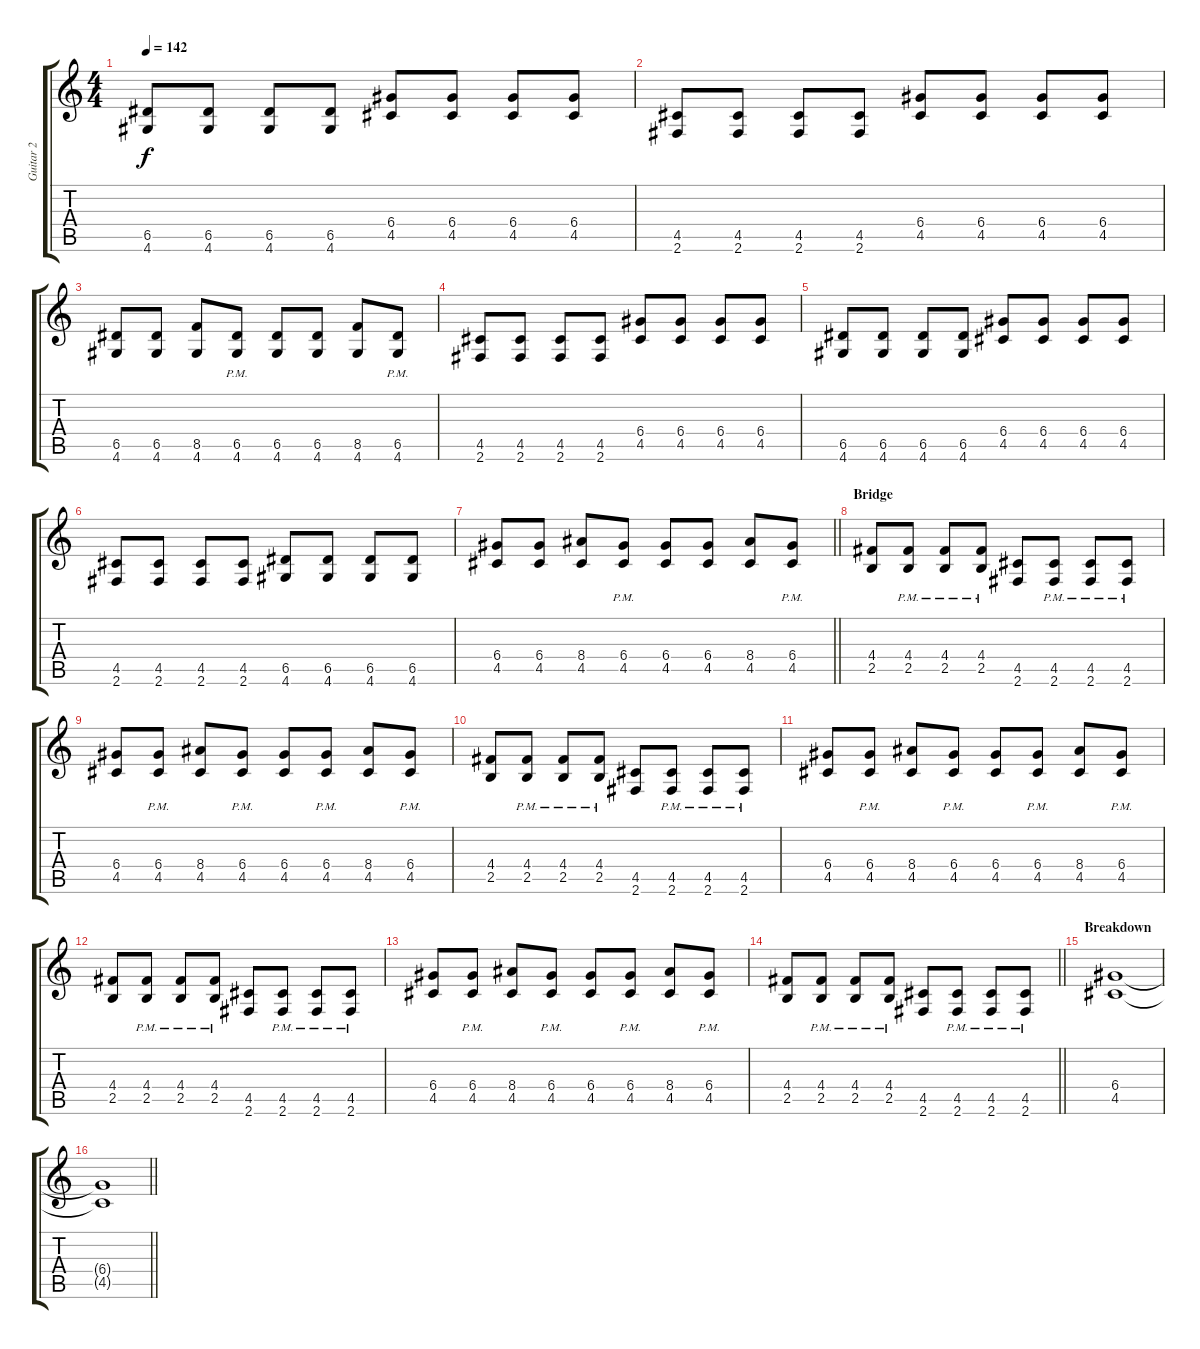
\track ("Guitar 2" "Guitar 2") {instrument distortionguitar}
\staff {score tabs}
\tuning (E4 B3 G3 D3 A2 E2) {hide}
\ts (4 4)
\tempo 142
\clef g2
\ks c
(6.5 4.6).8{dy f} (6.5 4.6).8 (6.5 4.6).8 (6.5 4.6).8 (6.4 4.5).8 (6.4 4.5).8 (6.4 4.5).8 (6.4 4.5).8 |
(4.5 2.6).8 (4.5 2.6).8 (4.5 2.6).8 (4.5 2.6).8 (6.4 4.5).8 (6.4 4.5).8 (6.4 4.5).8 (6.4 4.5).8 |
(6.5 4.6).8 (6.5 4.6).8 (8.5 4.6).8 (6.5{pm} 4.6{pm}).8 (6.5 4.6).8 (6.5 4.6).8 (8.5 4.6).8 (6.5{pm} 4.6{pm}).8 |
(4.5 2.6).8 (4.5 2.6).8 (4.5 2.6).8 (4.5 2.6).8 (6.4 4.5).8 (6.4 4.5).8 (6.4 4.5).8 (6.4 4.5).8 |
(6.5 4.6).8 (6.5 4.6).8 (6.5 4.6).8 (6.5 4.6).8 (6.4 4.5).8 (6.4 4.5).8 (6.4 4.5).8 (6.4 4.5).8 |
(4.5 2.6).8 (4.5 2.6).8 (4.5 2.6).8 (4.5 2.6).8 (6.5 4.6).8 (6.5 4.6).8 (6.5 4.6).8 (6.5 4.6).8 |
\barLineRight lightlight
(6.4 4.5).8 (6.4 4.5).8 (8.4 4.5).8 (6.4{pm} 4.5{pm}).8 (6.4 4.5).8 (6.4 4.5).8 (8.4 4.5).8 (6.4{pm} 4.5{pm}).8 |
\section ("" "Bridge")
(4.4 2.5).8 (4.4{pm} 2.5{pm}).8 (4.4{pm} 2.5{pm}).8 (4.4{pm} 2.5{pm}).8 (4.5 2.6).8 (4.5{pm} 2.6{pm}).8 (4.5{pm} 2.6{pm}).8 (4.5{pm} 2.6{pm}).8 |
(6.4 4.5).8 (6.4{pm} 4.5{pm}).8 (8.4 4.5).8 (6.4{pm} 4.5{pm}).8 (6.4 4.5).8 (6.4{pm} 4.5{pm}).8 (8.4 4.5).8 (6.4{pm} 4.5{pm}).8 |
(4.4 2.5).8 (4.4{pm} 2.5{pm}).8 (4.4{pm} 2.5{pm}).8 (4.4{pm} 2.5{pm}).8 (4.5 2.6).8 (4.5{pm} 2.6{pm}).8 (4.5{pm} 2.6{pm}).8 (4.5{pm} 2.6{pm}).8 |
(6.4 4.5).8 (6.4{pm} 4.5{pm}).8 (8.4 4.5).8 (6.4{pm} 4.5{pm}).8 (6.4 4.5).8 (6.4{pm} 4.5{pm}).8 (8.4 4.5).8 (6.4{pm} 4.5{pm}).8 |
(4.4 2.5).8 (4.4{pm} 2.5{pm}).8 (4.4{pm} 2.5{pm}).8 (4.4{pm} 2.5{pm}).8 (4.5 2.6).8 (4.5{pm} 2.6{pm}).8 (4.5{pm} 2.6{pm}).8 (4.5{pm} 2.6{pm}).8 |
(6.4 4.5).8 (6.4{pm} 4.5{pm}).8 (8.4 4.5).8 (6.4{pm} 4.5{pm}).8 (6.4 4.5).8 (6.4{pm} 4.5{pm}).8 (8.4 4.5).8 (6.4{pm} 4.5{pm}).8 |
\barLineRight lightlight
(4.4 2.5).8 (4.4{pm} 2.5{pm}).8 (4.4{pm} 2.5{pm}).8 (4.4{pm} 2.5{pm}).8 (4.5 2.6).8 (4.5{pm} 2.6{pm}).8 (4.5{pm} 2.6{pm}).8 (4.5{pm} 2.6{pm}).8 |
\section ("" "Breakdown")
(6.4 4.5).1 |
\barLineRight lightlight
(6.4{t} 4.5{t}).1
